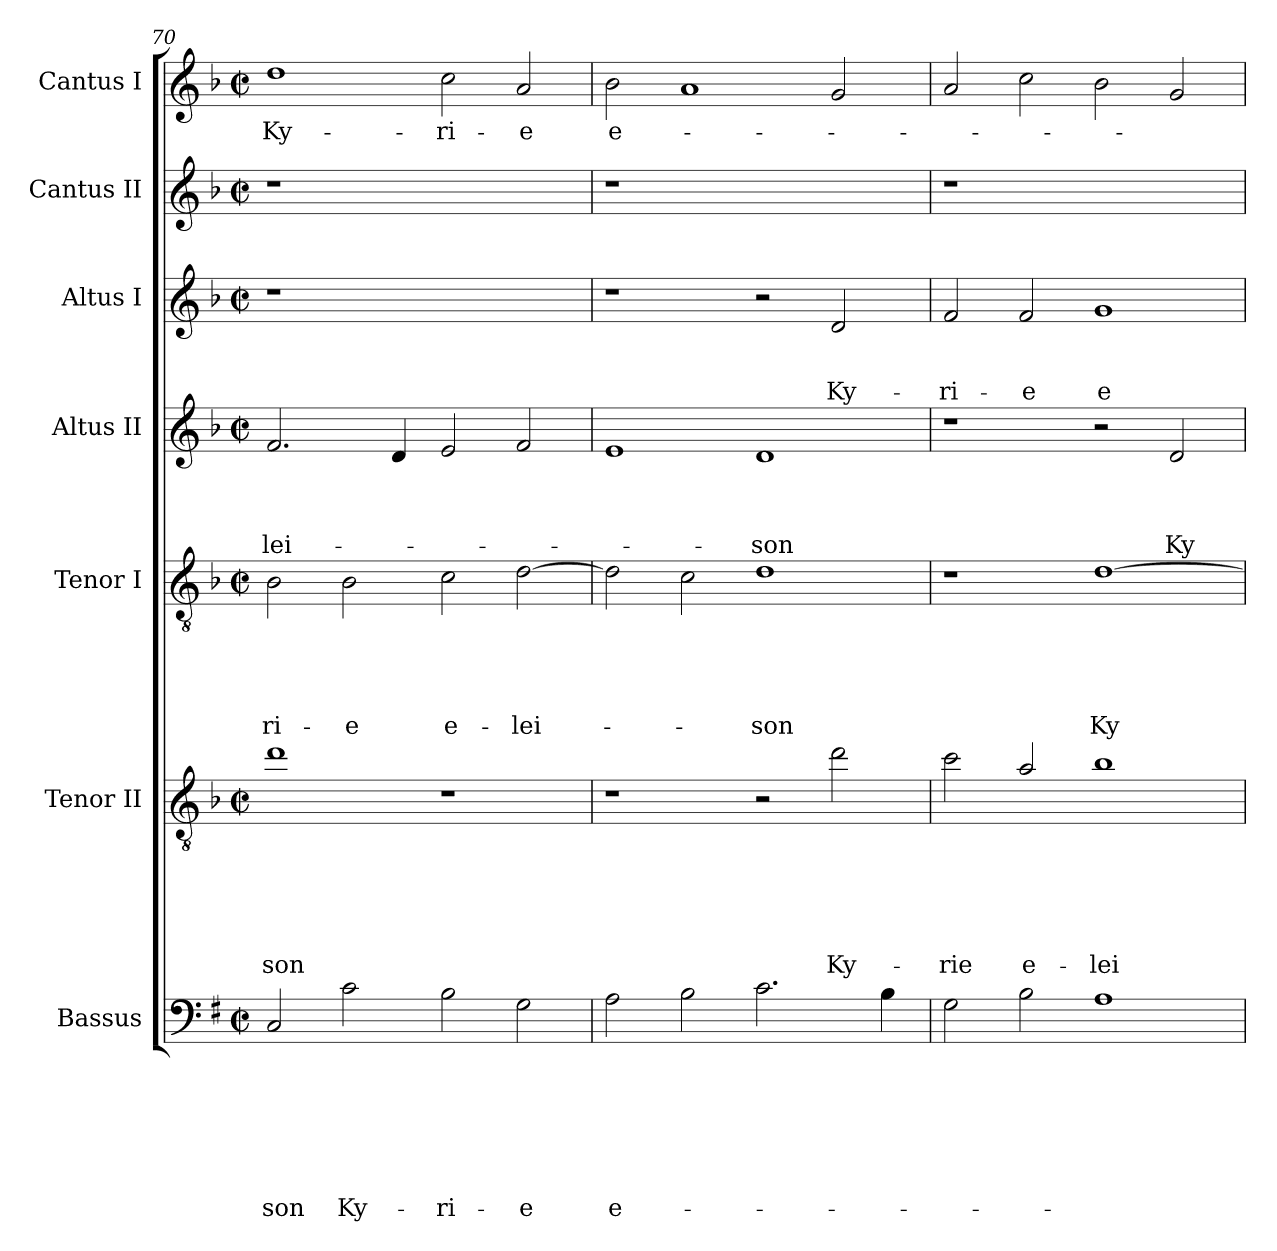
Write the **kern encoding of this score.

**kern	**text	**text	**text	**text	**text	**text	**text	**kern	**text	**text	**text	**text	**text	**text	**kern	**text	**text	**text	**text	**text	**kern	**text	**text	**text	**text	**kern	**text	**text	**text	**kern	**kern	**text
*part7	*part7	*part7	*part7	*part7	*part7	*part7	*part7	*part6	*part6	*part6	*part6	*part6	*part6	*part6	*part5	*part5	*part5	*part5	*part5	*part5	*part4	*part4	*part4	*part4	*part4	*part3	*part3	*part3	*part3	*part2	*part1	*part1
*staff7	*staff7	*staff7	*staff7	*staff7	*staff7	*staff7	*staff7	*staff6	*staff6	*staff6	*staff6	*staff6	*staff6	*staff6	*staff5	*staff5	*staff5	*staff5	*staff5	*staff5	*staff4	*staff4	*staff4	*staff4	*staff4	*staff3	*staff3	*staff3	*staff3	*staff2	*staff1	*staff1
*I"Bassus	*	*	*	*	*	*	*	*I"Tenor II	*	*	*	*	*	*	*I"Tenor I	*	*	*	*	*	*I"Altus II	*	*	*	*	*I"Altus I	*	*	*	*I"Cantus  II	*I"Cantus I	*
*I'B	*	*	*	*	*	*	*	*I'T2	*	*	*	*	*	*	*I'T1	*	*	*	*	*	*I'A2	*	*	*	*	*I'A1	*	*	*	*I'C2	*I'C1	*
!!LO:PB:g=z
*clefF4	*	*	*	*	*	*	*	*clefGv2	*	*	*	*	*	*	*clefGv2	*	*	*	*	*	*clefG2	*	*	*	*	*clefG2	*	*	*	*clefG2	*clefG2	*
*ITrd1c2	*	*	*	*	*	*	*	*ITrd8c14	*	*	*	*	*	*	*	*	*	*	*	*	*	*	*	*	*	*	*	*	*	*	*	*
*k[b-]	*	*	*	*	*	*	*	*k[b-]	*	*	*	*	*	*	*k[b-]	*	*	*	*	*	*k[b-]	*	*	*	*	*k[b-]	*	*	*	*k[b-]	*k[b-]	*
*d:	*	*	*	*	*	*	*	*d:	*	*	*	*	*	*	*d:	*	*	*	*	*	*d:	*	*	*	*	*d:	*	*	*	*d:	*d:	*
*M2/2	*	*	*	*	*	*	*	*M2/2	*	*	*	*	*	*	*M2/2	*	*	*	*	*	*M2/2	*	*	*	*	*M2/2	*	*	*	*M2/2	*M2/2	*
*met(c|)	*	*	*	*	*	*	*	*met(c|)	*	*	*	*	*	*	*met(c|)	*	*	*	*	*	*met(c|)	*	*	*	*	*met(c|)	*	*	*	*met(c|)	*met(c|)	*
=70	=70	=70	=70	=70	=70	=70	=70	=70	=70	=70	=70	=70	=70	=70	=70	=70	=70	=70	=70	=70	=70	=70	=70	=70	=70	=70	=70	=70	=70	=70	=70	=70
!	!	!	!	!	!	!	!LO:LY:b	!	!	!	!	!	!	!LO:LY:b	!	!	!	!	!	!LO:LY:b	!	!	!	!	!LO:LY:b	!	!	!	!	!	!	!LO:LY:b
2BB-/	.	.	.	.	.	.	-son	1d	.	.	.	.	.	-son	2B-\	.	.	.	.	-ri-	2.f/	.	.	.	-lei-	1r	.	.	.	1r	1dd	Ky-
!	!	!	!	!	!	!	!LO:LY:b	!	!	!	!	!	!	!	!	!	!	!	!	!LO:LY:b	!	!	!	!	!	!	!	!	!	!	!	!
2B-\	.	.	.	.	.	.	Ky-	.	.	.	.	.	.	.	2B-\	.	.	.	.	-e	.	.	.	.	.	.	.	.	.	.	.	.
.	.	.	.	.	.	.	.	.	.	.	.	.	.	.	.	.	.	.	.	.	4d/	.	.	.	.	.	.	.	.	.	.	.
!	!	!	!	!	!	!	!LO:LY:b	!	!	!	!	!	!	!	!	!	!	!	!	!LO:LY:b	!	!	!	!	!	!	!	!	!	!	!	!LO:LY:b
2A\	.	.	.	.	.	.	-ri-	1r	.	.	.	.	.	.	2c\	.	.	.	.	e-	2e/	.	.	.	.	1ryy	.	.	.	1ryy	2cc\	-ri-
!	!	!	!	!	!	!	!LO:LY:b	!	!	!	!	!	!	!	!	!	!	!	!	!LO:LY:b	!	!	!	!	!	!	!	!	!	!	!	!LO:LY:b
2F\	.	.	.	.	.	.	-e	.	.	.	.	.	.	.	[2d\	.	.	.	.	-lei-	2f/	.	.	.	.	.	.	.	.	.	2a/	-e
=71	=71	=71	=71	=71	=71	=71	=71	=71	=71	=71	=71	=71	=71	=71	=71	=71	=71	=71	=71	=71	=71	=71	=71	=71	=71	=71	=71	=71	=71	=71	=71	=71
!	!	!	!	!	!	!	!LO:LY:b	!	!	!	!	!	!	!	!	!	!	!	!	!	!	!	!	!	!	!	!	!	!	!	!	!LO:LY:b
2G\	.	.	.	.	.	.	e-	1r	.	.	.	.	.	.	2d\]	.	.	.	.	.	1e	.	.	.	.	1r	.	.	.	1r	2b-\	e-
2A\	.	.	.	.	.	.	.	.	.	.	.	.	.	.	2c\	.	.	.	.	.	.	.	.	.	.	.	.	.	.	.	1a	.
!	!	!	!	!	!	!	!	!	!	!	!	!	!	!	!	!	!	!	!	!LO:LY:b	!	!	!	!	!LO:LY:b	!	!	!	!	!	!	!
2.B-\	.	.	.	.	.	.	.	2r	.	.	.	.	.	.	1d	.	.	.	.	-son	1d	.	.	.	-son	2r	.	.	.	1ryy	.	.
!	!	!	!	!	!	!	!	!	!	!	!	!	!	!LO:LY:b	!	!	!	!	!	!	!	!	!	!	!	!	!	!	!LO:LY:b	!	!	!
.	.	.	.	.	.	.	.	2d\	.	.	.	.	.	Ky-	.	.	.	.	.	.	.	.	.	.	.	2d/	.	.	Ky-	.	2g/	.
4A\	.	.	.	.	.	.	.	.	.	.	.	.	.	.	.	.	.	.	.	.	.	.	.	.	.	.	.	.	.	.	.	.
=72	=72	=72	=72	=72	=72	=72	=72	=72	=72	=72	=72	=72	=72	=72	=72	=72	=72	=72	=72	=72	=72	=72	=72	=72	=72	=72	=72	=72	=72	=72	=72	=72
!	!	!	!	!	!	!	!	!	!	!	!	!	!	!LO:LY:b	!	!	!	!	!	!	!	!	!	!	!	!	!	!	!LO:LY:b	!	!	!
2F\	.	.	.	.	.	.	.	2c\	.	.	.	.	.	-rie	1r	.	.	.	.	.	1r	.	.	.	.	2f/	.	.	-ri-	1r	2a/	.
!	!	!	!	!	!	!	!	!	!	!	!	!	!	!LO:LY:b	!	!	!	!	!	!	!	!	!	!	!	!	!	!	!LO:LY:b	!	!	!
2A\	.	.	.	.	.	.	.	2A/	.	.	.	.	.	e-	.	.	.	.	.	.	.	.	.	.	.	2f/	.	.	-e	.	2cc\	.
!	!	!	!	!	!	!	!	!	!	!	!	!	!	!LO:LY:b	!	!	!	!	!	!LO:LY:b	!	!	!	!	!	!	!	!	!LO:LY:b	!	!	!
1G	.	.	.	.	.	.	.	1B-	.	.	.	.	.	-lei-	[1d	.	.	.	.	Ky-	2r	.	.	.	.	1g	.	.	e-	1ryy	2b-\	.
!	!	!	!	!	!	!	!	!	!	!	!	!	!	!	!	!	!	!	!	!	!	!	!	!	!LO:LY:b	!	!	!	!	!	!	!
.	.	.	.	.	.	.	.	.	.	.	.	.	.	.	.	.	.	.	.	.	2d/	.	.	.	Ky-	.	.	.	.	.	2g/	.
=	=	=	=	=	=	=	=	=	=	=	=	=	=	=	=	=	=	=	=	=	=	=	=	=	=	=	=	=	=	=	=	=
*-	*-	*-	*-	*-	*-	*-	*-	*-	*-	*-	*-	*-	*-	*-	*-	*-	*-	*-	*-	*-	*-	*-	*-	*-	*-	*-	*-	*-	*-	*-	*-	*-
